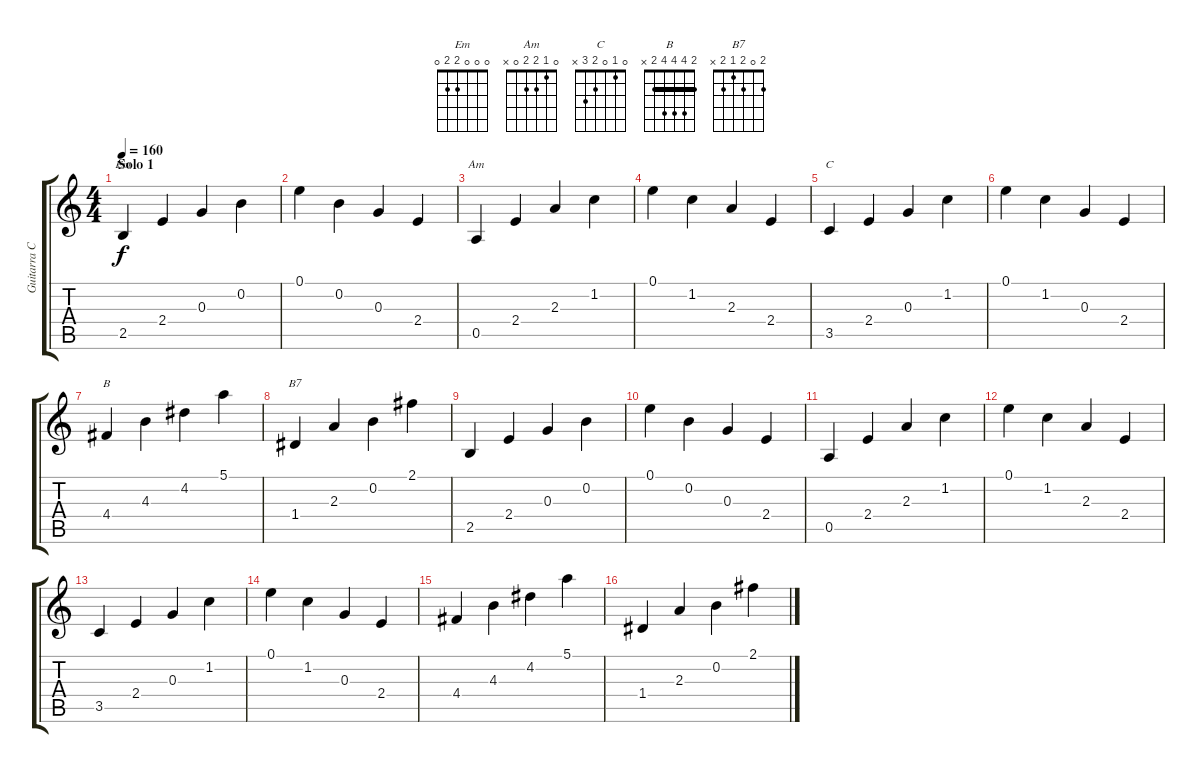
\track ("Guitarra Clean" "Guitarra C") {instrument electricguitarjazz}
\staff {score tabs}
\tuning (E4 B3 G3 D3 A2 E2) {hide}
\chord ("Em" 0 0 0 2 2 0)
\chord ("Am" 0 1 2 2 0 x)
\chord ("C" 0 1 0 2 3 x)
\chord ("B" 2 4 4 4 2 x) {barre 2}
\chord ("B7" 2 0 2 1 2 x)
\ts (4 4)
\section ("" "Solo 1")
\tempo 160
\clef g2
\ks c
2.5.4{ch "Em" dy f} 2.4.4 0.3.4 0.2.4 |
0.1.4 0.2.4 0.3.4 2.4.4 |
0.5.4{ch "Am"} 2.4.4 2.3.4 1.2.4 |
0.1.4 1.2.4 2.3.4 2.4.4 |
3.5.4{ch "C"} 2.4.4 0.3.4 1.2.4 |
0.1.4 1.2.4 0.3.4 2.4.4 |
4.4.4{ch "B"} 4.3.4 4.2.4 5.1.4 |
1.4.4{ch "B7"} 2.3.4 0.2.4 2.1.4 |
2.5.4 2.4.4 0.3.4 0.2.4 |
0.1.4 0.2.4 0.3.4 2.4.4 |
0.5.4 2.4.4 2.3.4 1.2.4 |
0.1.4 1.2.4 2.3.4 2.4.4 |
3.5.4 2.4.4 0.3.4 1.2.4 |
0.1.4 1.2.4 0.3.4 2.4.4 |
4.4.4 4.3.4 4.2.4 5.1.4 |
1.4.4 2.3.4 0.2.4 2.1.4
